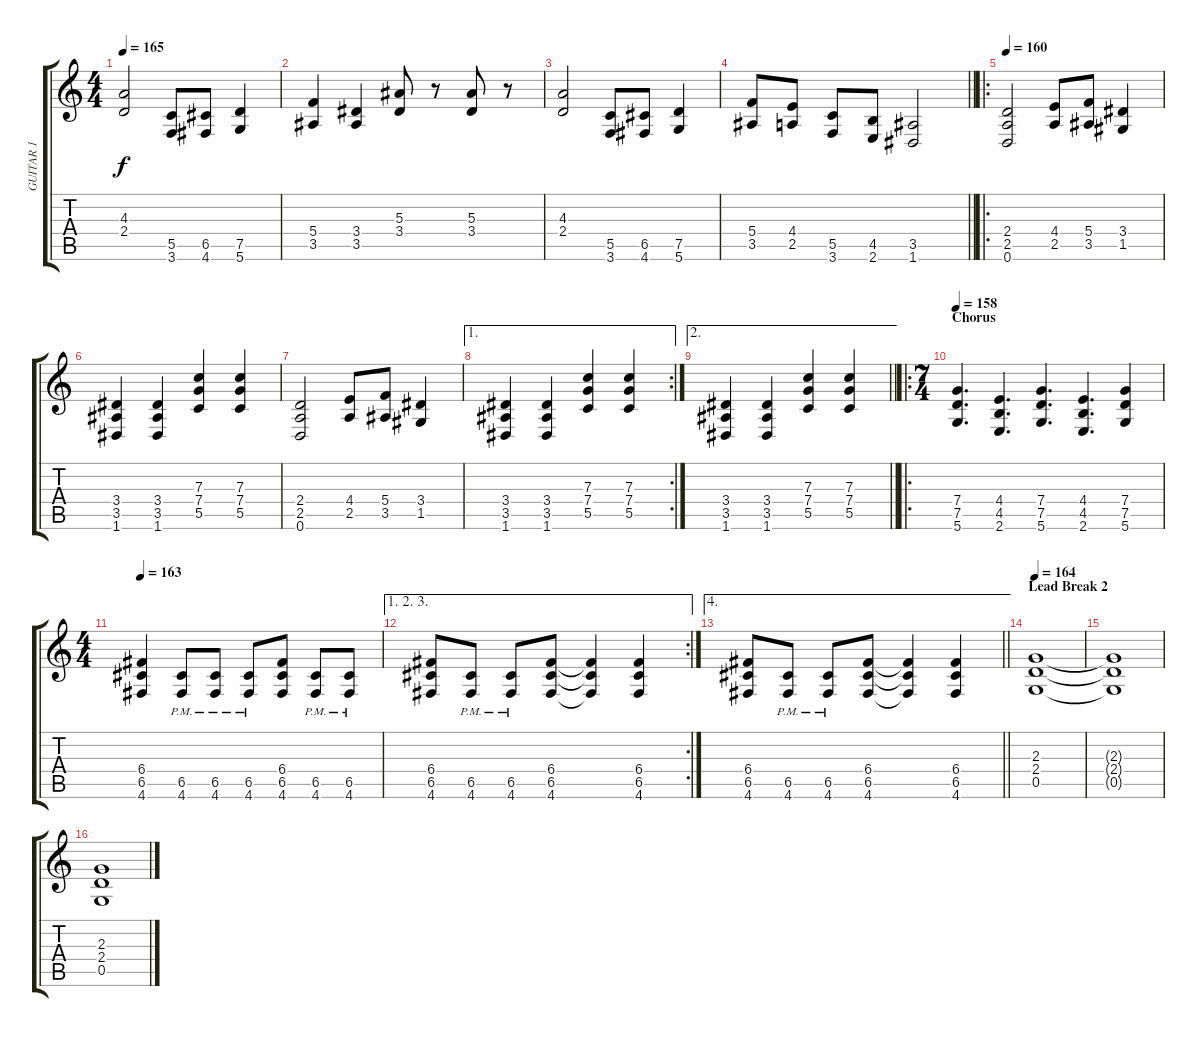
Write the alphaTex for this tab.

\track ("GUITAR 1" "GUITAR 1") {instrument overdrivenguitar}
\staff {score tabs}
\tuning (D4 A3 F3 C3 G2 D2) {hide}
\ts (4 4)
\tempo 165
\clef g2
\ks c
(4.3 2.4).2{dy f} (5.5 3.6).8 (6.5 4.6).8 (7.5 5.6).4 |
(5.4 3.5).4 (3.4 3.5).4 (5.3 3.4).8 r.8 (5.3 3.4).8 r.8 |
(4.3 2.4).2 (5.5 3.6).8 (6.5 4.6).8 (7.5 5.6).4 |
\barLineRight lightlight
(5.4 3.5).8 (4.4 2.5).8 (5.5 3.6).8 (4.5 2.6).8 (3.5 1.6).2 |
\ro
\tempo 160
(2.4 2.5 0.6).2 (4.4 2.5).8 (5.4 3.5).8 (3.4 1.5).4 |
(3.4 3.5 1.6).4 (3.4 3.5 1.6).4 (7.3 7.4 5.5).4 (7.3 7.4 5.5).4 |
(2.4 2.5 0.6).2 (4.4 2.5).8 (5.4 3.5).8 (3.4 1.5).4 |
\ae 1
\rc 2
(3.4 3.5 1.6).4 (3.4 3.5 1.6).4 (7.3 7.4 5.5).4 (7.3 7.4 5.5).4 |
\ae 2
\barLineRight lightlight
(3.4 3.5 1.6).4 (3.4 3.5 1.6).4 (7.3 7.4 5.5).4 (7.3 7.4 5.5).4 |
\ro
\ts (7 4)
\section ("" "Chorus")
\tempo 158
(7.4 7.5 5.6).4{d} (4.4 4.5 2.6).4{d} (7.4 7.5 5.6).4{d} (4.4 4.5 2.6).4{d} (7.4 7.5 5.6).4 |
\ts (4 4)
\tempo 163
(6.4 6.5 4.6).4 (6.5{pm} 4.6{pm}).8 (6.5{pm} 4.6{pm}).8 (6.5{pm} 4.6{pm}).8 (6.4 6.5 4.6).8 (6.5{pm} 4.6{pm}).8 (6.5{pm} 4.6{pm}).8 |
\ae (1 2 3)
\rc 2
(6.4 6.5 4.6).8 (6.5{pm} 4.6{pm}).8 (6.5{pm} 4.6{pm}).8 (6.4 6.5 4.6).8 (6.4{t} 6.5{t} 4.6{t}).4 (6.4 6.5 4.6).4 |
\ae 4
\barLineRight lightlight
(6.4 6.5 4.6).8 (6.5{pm} 4.6{pm}).8 (6.5{pm} 4.6{pm}).8 (6.4 6.5 4.6).8 (6.4{t} 6.5{t} 4.6{t}).4 (6.4 6.5 4.6).4 |
\section ("" "Lead Break 2")
\tempo 164
(2.3 2.4 0.5).1 |
(2.3{t} 2.4{t} 0.5{t}).1 |
(2.3 2.4 0.5).1
